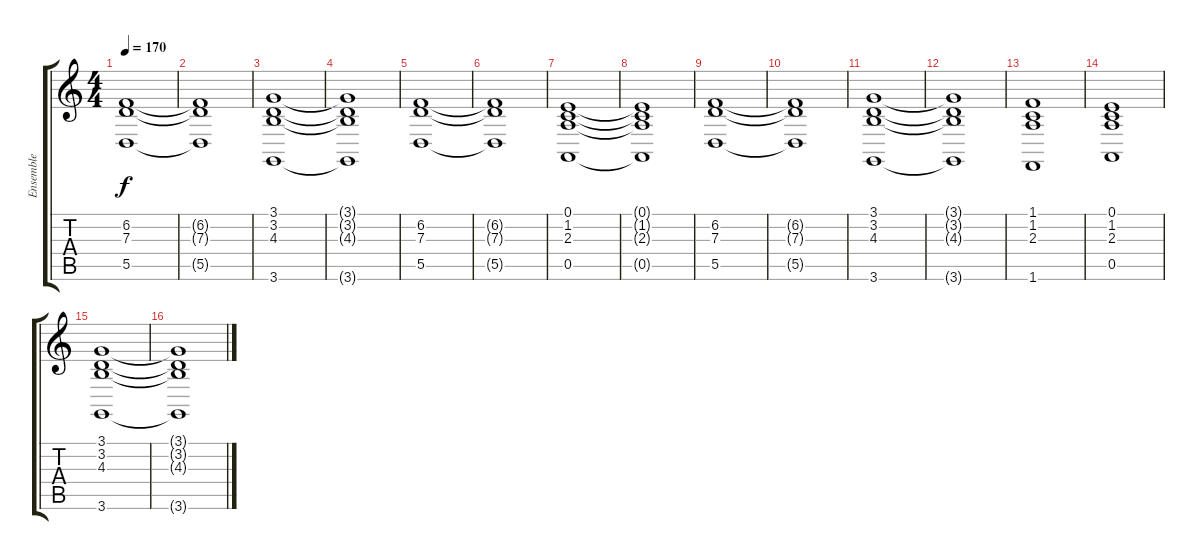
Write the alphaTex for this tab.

\track ("Ensemble" "Ensemble") {instrument stringensemble1}
\staff {score tabs}
\tuning (E4 B3 G3 D3 A2 E2) {hide}
\ts (4 4)
\tempo 170
\clef g2
\ks c
(6.2 7.3 5.5).1{dy f instrument stringensemble1} |
(6.2{t} 7.3{t} 5.5{t}).1 |
(3.1 3.2 4.3 3.6).1 |
(3.1{t} 3.2{t} 4.3{t} 3.6{t}).1 |
(6.2 7.3 5.5).1 |
(6.2{t} 7.3{t} 5.5{t}).1 |
(0.1 1.2 2.3 0.5).1 |
(0.1{t} 1.2{t} 2.3{t} 0.5{t}).1 |
(6.2 7.3 5.5).1 |
(6.2{t} 7.3{t} 5.5{t}).1 |
(3.1 3.2 4.3 3.6).1 |
(3.1{t} 3.2{t} 4.3{t} 3.6{t}).1 |
(1.1 1.2 2.3 1.6).1 |
(0.1 1.2 2.3 0.5).1 |
(3.1 3.2 4.3 3.6).1 |
(3.1{t} 3.2{t} 4.3{t} 3.6{t}).1
